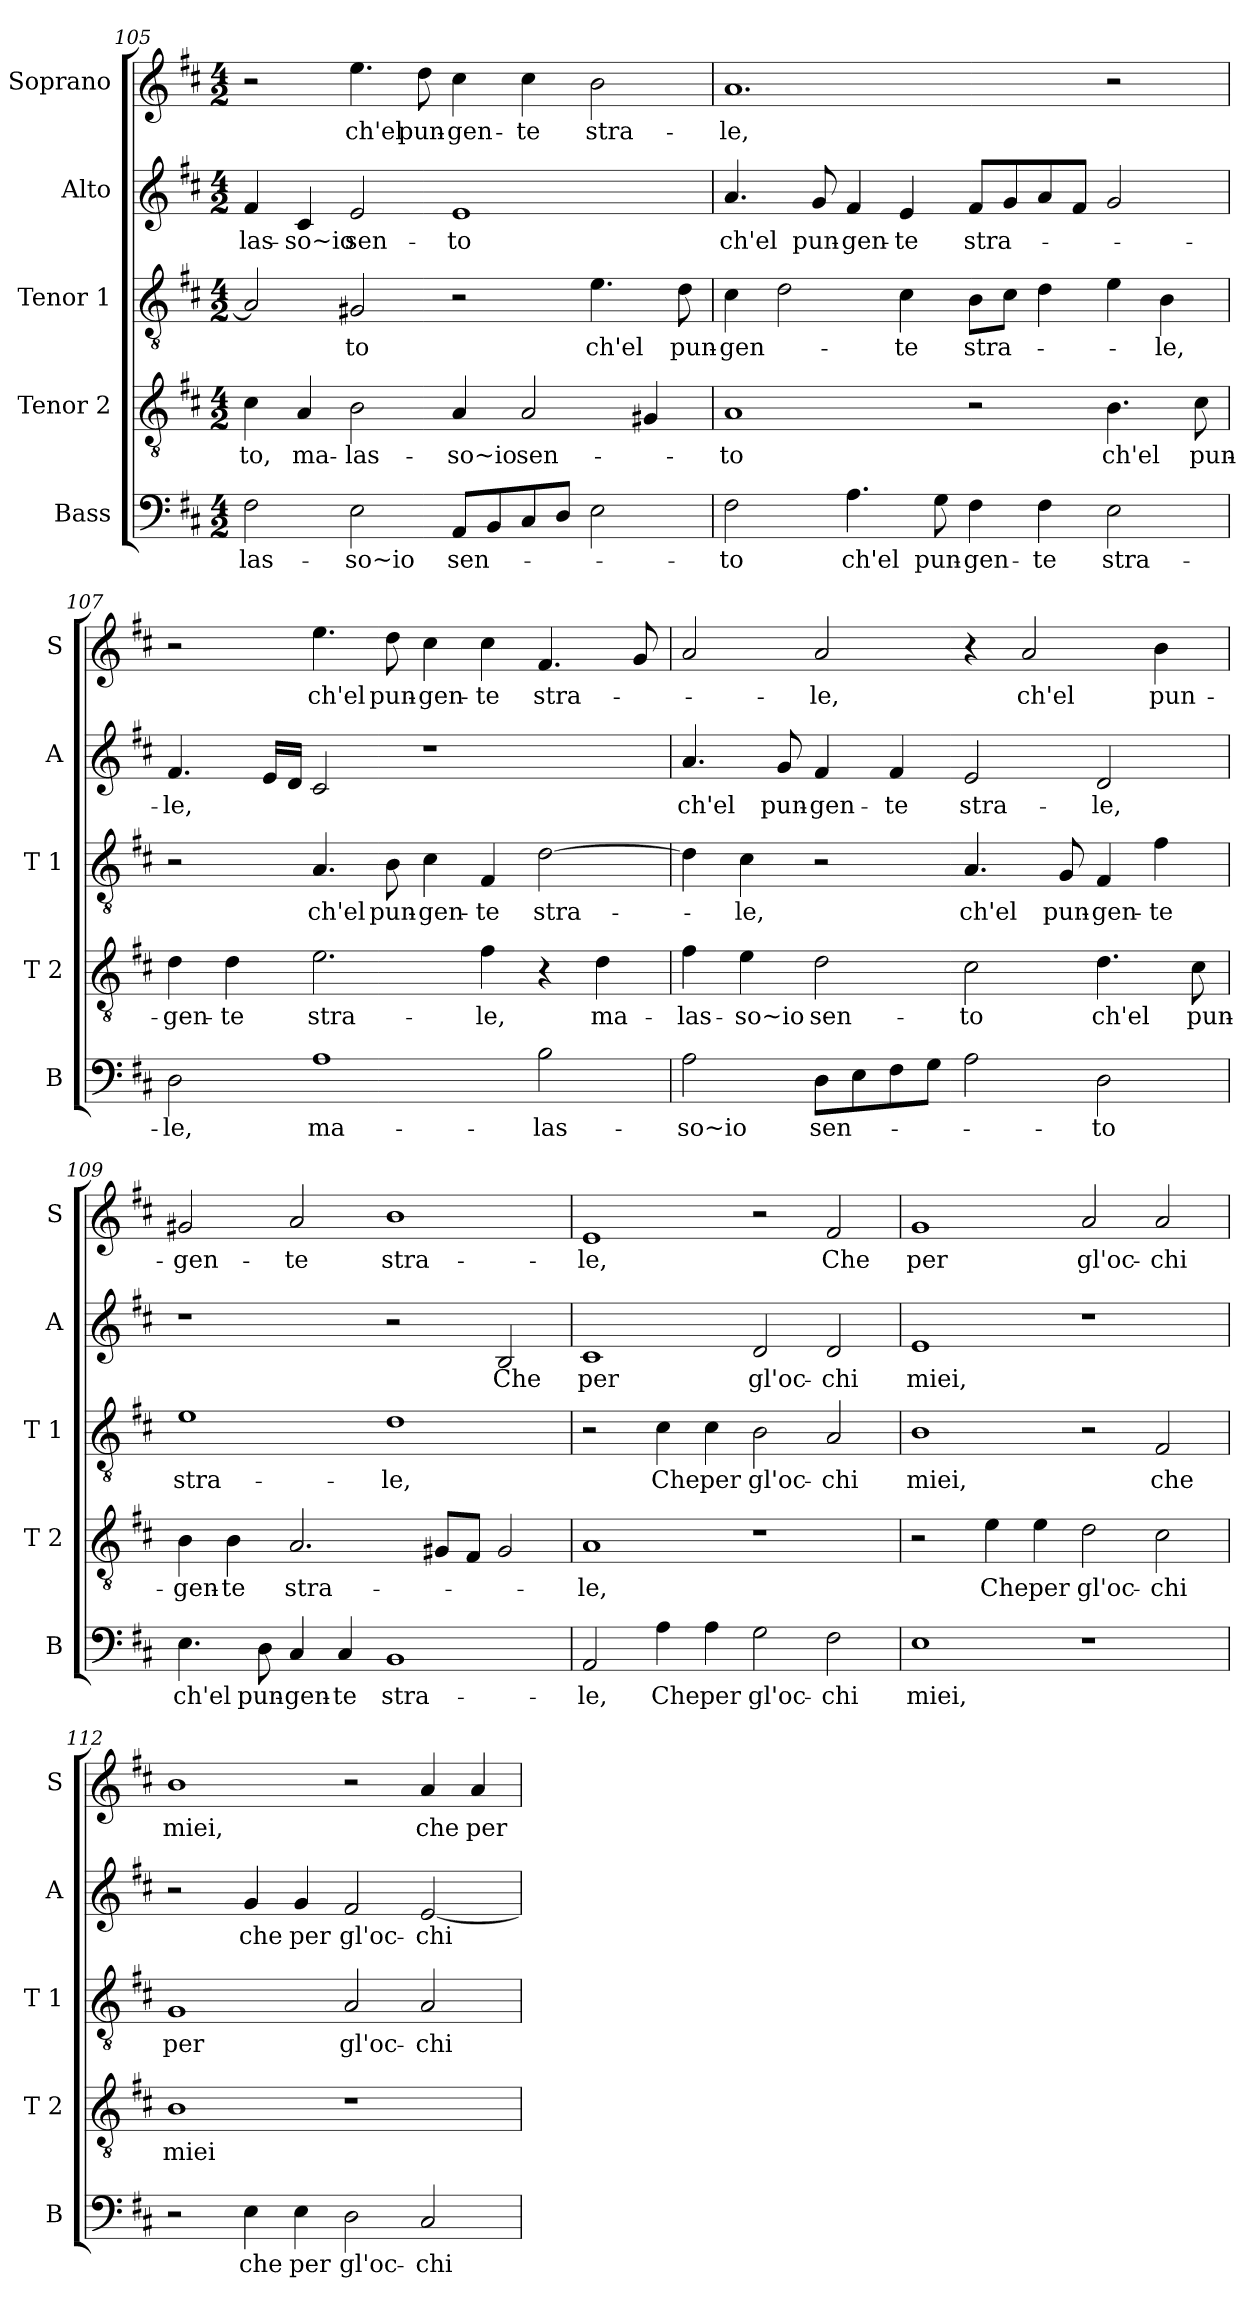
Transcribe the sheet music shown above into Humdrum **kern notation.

**kern	**text	**kern	**text	**kern	**text	**kern	**text	**kern	**text
*part5	*part5	*part4	*part4	*part3	*part3	*part2	*part2	*part1	*part1
*staff5	*staff5	*staff4	*staff4	*staff3	*staff3	*staff2	*staff2	*staff1	*staff1
*I"Bass	*	*I"Tenor 2	*	*I"Tenor 1	*	*I"Alto	*	*I"Soprano	*
*I'B	*	*I'T 2	*	*I'T 1	*	*I'A	*	*I'S	*
*clefF4	*	*clefGv2	*	*clefGv2	*	*clefG2	*	*clefG2	*
*k[f#c#]	*	*k[f#c#]	*	*k[f#c#]	*	*k[f#c#]	*	*k[f#c#]	*
*D:	*	*D:	*	*D:	*	*D:	*	*D:	*
*M4/2	*	*M4/2	*	*M4/2	*	*M4/2	*	*M4/2	*
=105	=105	=105	=105	=105	=105	=105	=105	=105	=105
!	!LO:LY:b	!	!LO:LY:b	!	!	!	!LO:LY:b	!	!
2F#\	las-	4c#\	-to,	2A/]	.	4f#/	-las-	2r	.
!	!	!	!LO:LY:b	!	!	!	!LO:LY:b	!	!
.	.	4A/	ma-	.	.	4c#/	-so~io	.	.
!	!LO:LY:b	!	!LO:LY:b	!	!LO:LY:b	!	!LO:LY:b	!	!LO:LY:b
2E\	-so~io	2B\	-las-	2G#X/	-to	2e/	sen-	4.ee\	ch'el
!	!	!	!	!	!	!	!	!	!LO:LY:b
.	.	.	.	.	.	.	.	8dd\	pun-
!	!LO:LY:b	!	!LO:LY:b	!	!	!	!LO:LY:b	!	!LO:LY:b
8AA/L	sen-	4A/	-so~io	2r	.	1e	-to	4cc#\	-gen-
8BB/	.	.	.	.	.	.	.	.	.
!	!	!	!LO:LY:b	!	!	!	!	!	!LO:LY:b
8C#/	.	2A/	sen-	.	.	.	.	4cc#\	-te
8D/J	.	.	.	.	.	.	.	.	.
!	!	!	!	!	!LO:LY:b	!	!	!	!LO:LY:b
2E\	.	.	.	4.e\	ch'el	.	.	2b\	stra-
.	.	4G#X/	.	.	.	.	.	.	.
!	!	!	!	!	!LO:LY:b	!	!	!	!
.	.	.	.	8d\	pun-	.	.	.	.
!!LO:LB:g=z
=106	=106	=106	=106	=106	=106	=106	=106	=106	=106
!	!LO:LY:b	!	!LO:LY:b	!	!LO:LY:b	!	!LO:LY:b	!	!LO:LY:b
2F#\	-to	1A	-to	4c#\	-gen-	4.a/	ch'el	1.a	-le,
.	.	.	.	2d\	.	.	.	.	.
!	!	!	!	!	!	!	!LO:LY:b	!	!
.	.	.	.	.	.	8g/	pun-	.	.
!	!LO:LY:b	!	!	!	!	!	!LO:LY:b	!	!
4.A\	ch'el	.	.	.	.	4f#/	-gen-	.	.
!	!	!	!	!	!LO:LY:b	!	!LO:LY:b	!	!
.	.	.	.	4c#\	-te	4e/	-te	.	.
!	!LO:LY:b	!	!	!	!	!	!	!	!
8G\	pun-	.	.	.	.	.	.	.	.
!	!LO:LY:b	!	!	!	!LO:LY:b	!	!LO:LY:b	!	!
4F#\	-gen-	2r	.	8B\L	stra-	8f#/L	stra-	.	.
.	.	.	.	8c#\J	.	8g/	.	.	.
!	!LO:LY:b	!	!	!	!	!	!	!	!
4F#\	-te	.	.	4d\	.	8a/	.	.	.
.	.	.	.	.	.	8f#/J	.	.	.
!	!LO:LY:b	!	!LO:LY:b	!	!	!	!	!	!
2E\	stra-	4.B\	ch'el	4e\	.	2g/	.	2r	.
!	!	!	!	!	!LO:LY:b	!	!	!	!
.	.	.	.	4B\	-le,	.	.	.	.
!	!	!	!LO:LY:b	!	!	!	!	!	!
.	.	8c#\	pun-	.	.	.	.	.	.
=107	=107	=107	=107	=107	=107	=107	=107	=107	=107
!	!LO:LY:b	!	!LO:LY:b	!	!	!	!LO:LY:b	!	!
2D\	-le,	4d\	-gen-	2r	.	4.f#/	-le,	2r	.
!	!	!	!LO:LY:b	!	!	!	!	!	!
.	.	4d\	-te	.	.	.	.	.	.
.	.	.	.	.	.	16e/LL	.	.	.
.	.	.	.	.	.	16d/JJ	.	.	.
!	!LO:LY:b	!	!LO:LY:b	!	!LO:LY:b	!	!	!	!LO:LY:b
1A	ma-	2.e\	stra-	4.A/	ch'el	2c#/	.	4.ee\	ch'el
!	!	!	!	!	!LO:LY:b	!	!	!	!LO:LY:b
.	.	.	.	8B\	pun-	.	.	8dd\	pun-
!	!	!	!	!	!LO:LY:b	!	!	!	!LO:LY:b
.	.	.	.	4c#\	-gen-	1r	.	4cc#\	-gen-
!	!	!	!LO:LY:b	!	!LO:LY:b	!	!	!	!LO:LY:b
.	.	4f#\	-le,	4F#/	-te	.	.	4cc#\	-te
!	!LO:LY:b	!	!	!	!LO:LY:b	!	!	!	!LO:LY:b
2B\	-las-	4r	.	[2d\	stra-	.	.	4.f#/	stra-
!	!	!	!LO:LY:b	!	!	!	!	!	!
.	.	4d\	ma-	.	.	.	.	.	.
.	.	.	.	.	.	.	.	8g/	.
!!LO:PB:g=z
=108	=108	=108	=108	=108	=108	=108	=108	=108	=108
!	!LO:LY:b	!	!LO:LY:b	!	!	!	!LO:LY:b	!	!
2A\	-so~io	4f#\	-las-	4d\]	.	4.a/	ch'el	2a/	.
!	!	!	!LO:LY:b	!	!LO:LY:b	!	!	!	!
.	.	4e\	-so~io	4c#\	-le,	.	.	.	.
!	!	!	!	!	!	!	!LO:LY:b	!	!
.	.	.	.	.	.	8g/	pun-	.	.
!	!LO:LY:b	!	!LO:LY:b	!	!	!	!LO:LY:b	!	!LO:LY:b
8D\L	sen-	2d\	sen-	2r	.	4f#/	-gen-	2a/	-le,
8E\	.	.	.	.	.	.	.	.	.
!	!	!	!	!	!	!	!LO:LY:b	!	!
8F#\	.	.	.	.	.	4f#/	-te	.	.
8G\J	.	.	.	.	.	.	.	.	.
!	!	!	!LO:LY:b	!	!LO:LY:b	!	!LO:LY:b	!	!
2A\	.	2c#\	-to	4.A/	ch'el	2e/	stra-	4r	.
!	!	!	!	!	!	!	!	!	!LO:LY:b
.	.	.	.	.	.	.	.	2a/	ch'el
!	!	!	!	!	!LO:LY:b	!	!	!	!
.	.	.	.	8G/	pun-	.	.	.	.
!	!LO:LY:b	!	!LO:LY:b	!	!LO:LY:b	!	!LO:LY:b	!	!
2D\	-to	4.d\	ch'el	4F#/	-gen-	2d/	-le,	.	.
!	!	!	!	!	!LO:LY:b	!	!	!	!LO:LY:b
.	.	.	.	4f#\	-te	.	.	4b\	pun-
!	!	!	!LO:LY:b	!	!	!	!	!	!
.	.	8c#\	pun-	.	.	.	.	.	.
=109	=109	=109	=109	=109	=109	=109	=109	=109	=109
!	!LO:LY:b	!	!LO:LY:b	!	!LO:LY:b	!	!	!	!LO:LY:b
4.E\	ch'el	4B\	-gen-	1e	stra-	1r	.	2g#X/	-gen-
!	!	!	!LO:LY:b	!	!	!	!	!	!
.	.	4B\	-te	.	.	.	.	.	.
!	!LO:LY:b	!	!	!	!	!	!	!	!
8D\	pun-	.	.	.	.	.	.	.	.
!	!LO:LY:b	!	!LO:LY:b	!	!	!	!	!	!LO:LY:b
4C#/	-gen-	2.A/	stra-	.	.	.	.	2a/	-te
!	!LO:LY:b	!	!	!	!	!	!	!	!
4C#/	-te	.	.	.	.	.	.	.	.
!	!LO:LY:b	!	!	!	!LO:LY:b	!	!	!	!LO:LY:b
1BB	stra-	.	.	1d	-le,	2r	.	1b	stra-
.	.	8G#X/L	.	.	.	.	.	.	.
.	.	8F#/J	.	.	.	.	.	.	.
!	!	!	!	!	!	!	!LO:LY:b	!	!
.	.	2G#/	.	.	.	2B/	Che	.	.
=110	=110	=110	=110	=110	=110	=110	=110	=110	=110
!	!LO:LY:b	!	!LO:LY:b	!	!	!	!LO:LY:b	!	!LO:LY:b
2AA/	-le,	1A	-le,	2r	.	1c#	per	1e	-le,
!	!LO:LY:b	!	!	!	!LO:LY:b	!	!	!	!
4A\	Che	.	.	4c#\	Che	.	.	.	.
!	!LO:LY:b	!	!	!	!LO:LY:b	!	!	!	!
4A\	per	.	.	4c#\	per	.	.	.	.
!	!LO:LY:b	!	!	!	!LO:LY:b	!	!LO:LY:b	!	!
2G\	gl'oc-	1r	.	2B\	gl'oc-	2d/	gl'oc-	2r	.
!	!LO:LY:b	!	!	!	!LO:LY:b	!	!LO:LY:b	!	!LO:LY:b
2F#\	-chi	.	.	2A/	-chi	2d/	-chi	2f#/	Che
!!LO:LB:g=z
=111	=111	=111	=111	=111	=111	=111	=111	=111	=111
!	!LO:LY:b	!	!	!	!LO:LY:b	!	!LO:LY:b	!	!LO:LY:b
1E	miei,	2r	.	1B	miei,	1e	miei,	1g	per
!	!	!	!LO:LY:b	!	!	!	!	!	!
.	.	4e\	Che	.	.	.	.	.	.
!	!	!	!LO:LY:b	!	!	!	!	!	!
.	.	4e\	per	.	.	.	.	.	.
!	!	!	!LO:LY:b	!	!	!	!	!	!LO:LY:b
1r	.	2d\	gl'oc-	2r	.	1r	.	2a/	gl'oc-
!	!	!	!LO:LY:b	!	!LO:LY:b	!	!	!	!LO:LY:b
.	.	2c#\	-chi	2F#/	che	.	.	2a/	-chi
=112	=112	=112	=112	=112	=112	=112	=112	=112	=112
!	!	!	!LO:LY:b	!	!LO:LY:b	!	!	!	!LO:LY:b
2r	.	1B	miei	1G	per	2r	.	1b	miei,
!	!LO:LY:b	!	!	!	!	!	!LO:LY:b	!	!
4E\	che	.	.	.	.	4g/	che	.	.
!	!LO:LY:b	!	!	!	!	!	!LO:LY:b	!	!
4E\	per	.	.	.	.	4g/	per	.	.
!	!LO:LY:b	!	!	!	!LO:LY:b	!	!LO:LY:b	!	!
2D\	gl'oc-	1r	.	2A/	gl'oc-	2f#/	gl'oc-	2r	.
!	!LO:LY:b	!	!	!	!LO:LY:b	!	!LO:LY:b	!	!LO:LY:b
2C#/	-chi	.	.	2A/	-chi	[2e/	-chi	4a/	che
!	!	!	!	!	!	!	!	!	!LO:LY:b
.	.	.	.	.	.	.	.	4a/	per
=	=	=	=	=	=	=	=	=	=
*-	*-	*-	*-	*-	*-	*-	*-	*-	*-
